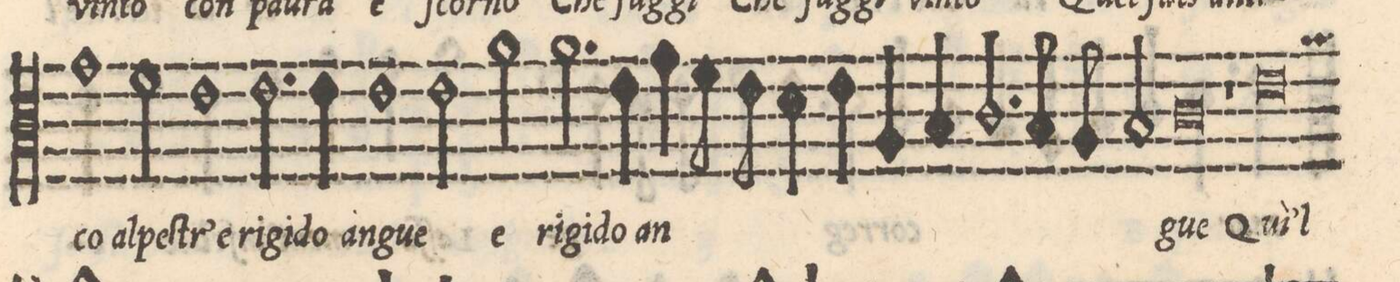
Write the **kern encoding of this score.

**kern	**text
*I"QVINTO	*
*clefC3	*
*k[]	*
*met(C)	*
*M2/1	*
1g	-co
2f\	alpeſ-
=17-	=17-
1e	-tr`e
2.e\	ri-
4e\	-gi-
=18-	=18-
1e	-do an-
2e\	-gue
2a\	e
=19-	=19-
2.a\	ri-
4e\	-gi-
4g\	-do
8f\	an-
8e\	.
4d\	.
4e\	.
=20-	=20-
4A/	.
4B/	.
2.c/	.
8B/	.
8A/	.
2B/	.
=21-	=21-
0c	-gue
=22-	=22-
1r	.
0e	Qui`l
=23-	=23-
*-	*-
